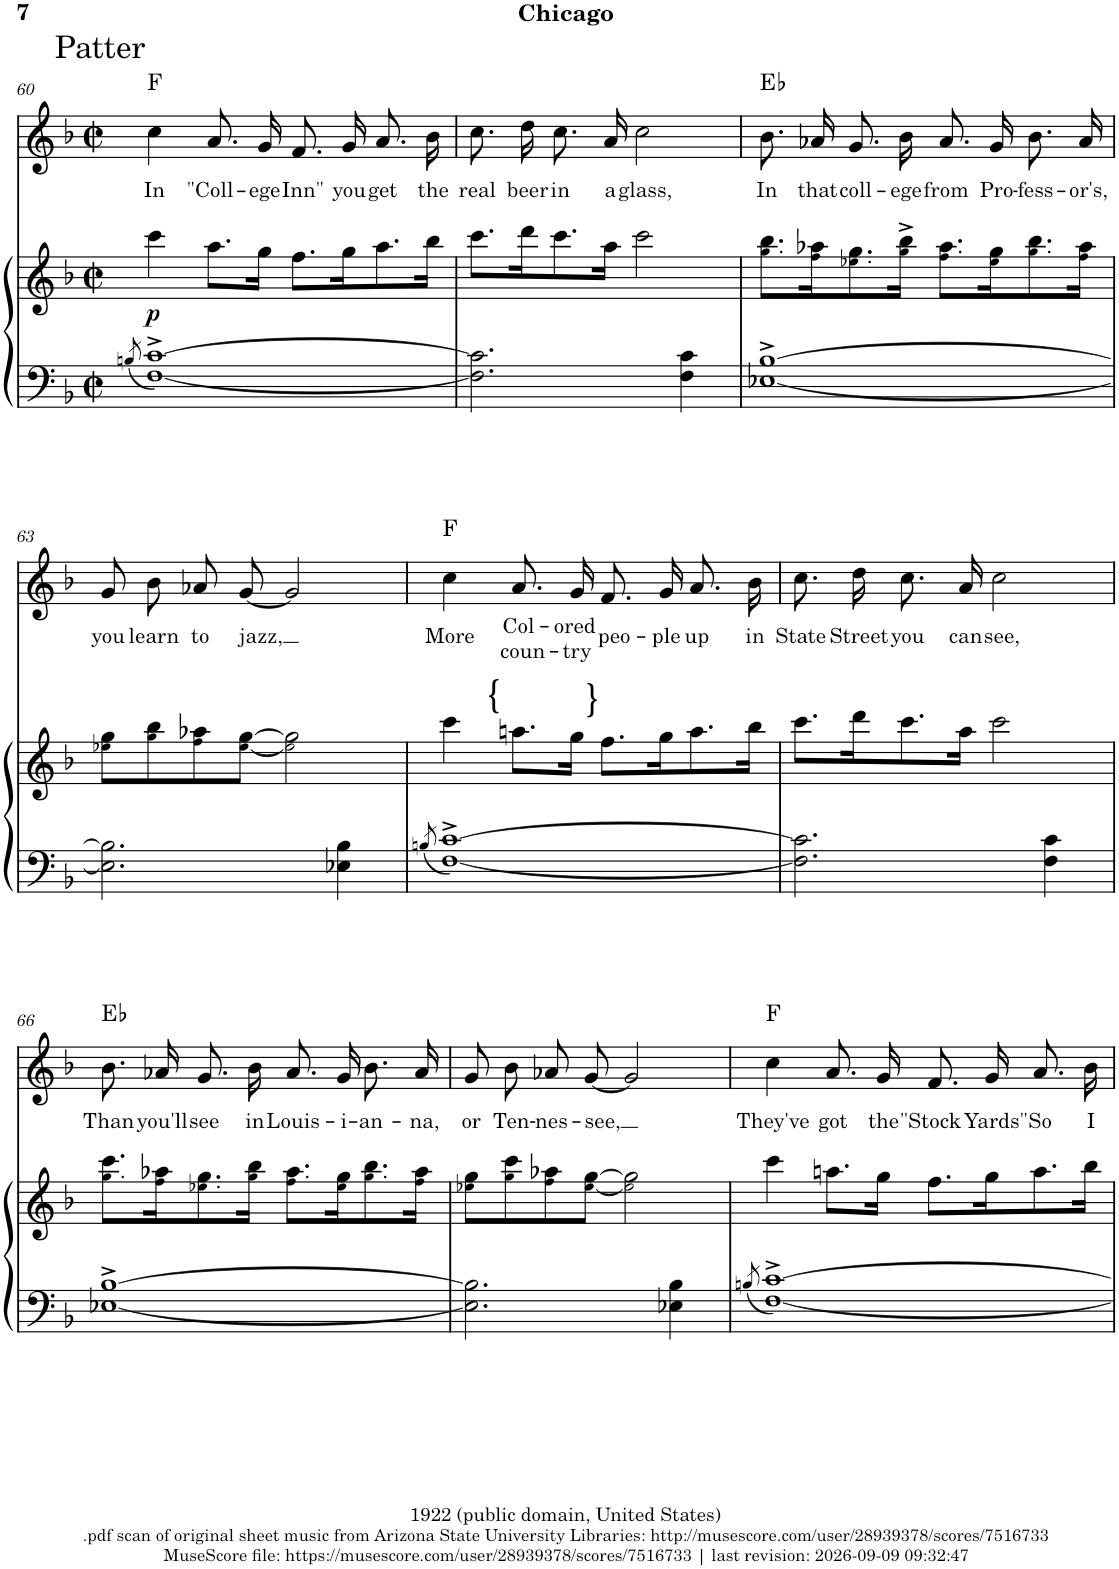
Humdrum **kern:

**kern	**kern	**dynam	**kern	**text	**text	**harte
*part2	*part2	*part2	*part1	*part1	*part1	*part1
*staff3	*staff2	*staff2/3	*staff1	*staff1	*staff1	*
*I"Piano	*	*	*I"Voice	*	*	*
*I'Pno	*	*	*	*	*	*
!!LO:PB:g=z
*clefF4	*clefG2	*	*clefG2	*	*	*
*k[b-]	*k[b-]	*	*k[b-]	*	*	*
*M2/2	*M2/2	*	*M2/2	*	*	*
*met(c|)	*met(c|)	*	*met(c|)	*	*	*
=60	=60	=60	=60	=60	=60	=60
8qBn/	.	.	.	.	.	.
!	!	!	!LO:TX:a:t=Patter	!	!	!
!	!	!LO:DY:b	!	!LO:LY:b	!	!
[1F^ [1c^	4ccc\	p	4cc\	In	.	F:maj
!	!	!	!	!LO:LY:b	!	!
.	8.aa\L	.	8.a/L	"Coll-	.	.
!	!	!	!	!LO:LY:b	!	!
.	16gg\Jk	.	16g/Jk	-ege	.	.
!	!	!	!	!LO:LY:b	!	!
.	8.ff\L	.	8.f/L	Inn"	.	.
!	!	!	!	!LO:LY:b	!	!
.	16gg\K	.	16g/K	you	.	.
!	!	!	!	!LO:LY:b	!	!
.	8.aa\	.	8.a/	get	.	.
!	!	!	!	!LO:LY:b	!	!
.	16bb-\Jk	.	16b-/Jk	the	.	.
=61	=61	=61	=61	=61	=61	=61
!	!	!	!	!LO:LY:b	!	!
2.F\] 2.c\]	8.ccc\L	.	8.cc\L	real	.	.
!	!	!	!	!LO:LY:b	!	!
.	16ddd\K	.	16dd\K	beer	.	.
!	!	!	!	!LO:LY:b	!	!
.	8.ccc\	.	8.cc\	in	.	.
!	!	!	!	!LO:LY:b	!	!
.	16aa\Jk	.	16a\Jk	a	.	.
!	!	!	!	!LO:LY:b	!	!
.	2ccc\	.	2cc\	glass,	.	.
4F\ 4c\	.	.	.	.	.	.
=62	=62	=62	=62	=62	=62	=62
!	!	!	!	!LO:LY:b	!	!
[1E-X^ [1B-^	8.gg!\ 8.bb-\L	.	8.b-\L	In	.	Eb:maj
!	!	!	!	!LO:LY:b	!	!
.	16ff!\ 16aa-X\K	.	16a-X\K	that	.	.
!	!	!	!	!LO:LY:b	!	!
.	8.ee-X!\ 8.gg\	.	8.g\	coll-	.	.
!	!	!	!	!LO:LY:b	!	!
.	16gg!\^ 16bb-\^Jk	.	16b-\Jk	-ege	.	.
!	!	!	!	!LO:LY:b	!	!
.	8.ff!\ 8.aa-\L	.	8.a-/L	from	.	.
!	!	!	!	!LO:LY:b	!	!
.	16ee-!\ 16gg\K	.	16g/K	Pro-	.	.
!	!	!	!	!LO:LY:b	!	!
.	8.gg!\ 8.bb-\	.	8.b-/	-fess-	.	.
!	!	!	!	!LO:LY:b	!	!
.	16ff!\ 16aa-\Jk	.	16a-/Jk	-or's,	.	.
!!LO:LB:g=z
=63	=63	=63	=63	=63	=63	=63
!	!	!	!	!LO:LY:b	!	!
2.E-\] 2.B-\]	8ee-X!\ 8gg\L	.	8g/L	you	.	.
!	!	!	!	!LO:LY:b	!	!
.	8gg!\ 8bb-\	.	8b-/	learn	.	.
!	!	!	!	!LO:LY:b	!	!
.	8ff!\ 8aa-X\	.	8a-X/	to	.	.
!	!	!	!	!LO:LY:b	!	!
.	[8ee-!\ [8gg\J	.	[8g/J	jazz,	.	.
.	2ee-!\] 2gg\]	.	2g/]	.	.	.
4E-X\ 4B-\	.	.	.	.	.	.
=64	=64	=64	=64	=64	=64	=64
8qBn/	.	.	.	.	.	.
!	!	!	!	!LO:LY:b	!	!
[1F^ [1c^	4ccc\	.	4cc\	More	.	F:maj
!	!	!	!LO:TX:b:t={	!	!	!
!	!	!	!	!LO:LY:b	!LO:LY:b	!
.	8.aan\L	.	8.a/L	Col-	coun-	.
!	!	!	!	!LO:LY:b	!LO:LY:b	!
.	16gg\Jk	.	16g/Jk	-ored	-try	.
!	!	!	!LO:TX:b:t=}	!	!	!
!	!	!	!	!LO:LY:b	!	!
.	8.ff\L	.	8.f/L	peo-	.	.
!	!	!	!	!LO:LY:b	!	!
.	16gg\K	.	16g/K	-ple	.	.
!	!	!	!	!LO:LY:b	!	!
.	8.aa\	.	8.a/	up	.	.
!	!	!	!	!LO:LY:b	!	!
.	16bb-\Jk	.	16b-/Jk	in	.	.
=65	=65	=65	=65	=65	=65	=65
!	!	!	!	!LO:LY:b	!	!
2.F\] 2.c\]	8.ccc\L	.	8.cc\L	State	.	.
!	!	!	!	!LO:LY:b	!	!
.	16ddd\K	.	16dd\K	Street	.	.
!	!	!	!	!LO:LY:b	!	!
.	8.ccc\	.	8.cc\	you	.	.
!	!	!	!	!LO:LY:b	!	!
.	16aa\Jk	.	16a\Jk	can	.	.
!	!	!	!	!LO:LY:b	!	!
.	2ccc\	.	2cc\	see,	.	.
4F\ 4c\	.	.	.	.	.	.
!!LO:LB:g=z
=66	=66	=66	=66	=66	=66	=66
!	!	!	!	!LO:LY:b	!	!
[1E-X^ [1B-^	8.gg!\ 8.ccc\L	.	8.b-\L	Than	.	Eb:maj
!	!	!	!	!LO:LY:b	!	!
.	16ff!\ 16aa-X\K	.	16a-X\K	you'll	.	.
!	!	!	!	!LO:LY:b	!	!
.	8.ee-X!\ 8.gg\	.	8.g\	see	.	.
!	!	!	!	!LO:LY:b	!	!
.	16gg!\ 16bb-\Jk	.	16b-\Jk	in	.	.
!	!	!	!	!LO:LY:b	!	!
.	8.ff!\ 8.aa-\L	.	8.a-/L	Louis-	.	.
!	!	!	!	!LO:LY:b	!	!
.	16ee-!\ 16gg\K	.	16g/K	-i-	.	.
!	!	!	!	!LO:LY:b	!	!
.	8.gg!\ 8.bb-\	.	8.b-/	-an-	.	.
!	!	!	!	!LO:LY:b	!	!
.	16ff!\ 16aa-\Jk	.	16a-/Jk	-na,	.	.
=67	=67	=67	=67	=67	=67	=67
!	!	!	!	!LO:LY:b	!	!
2.E-\] 2.B-\]	8ee-X!\ 8gg\L	.	8g/L	or	.	.
!	!	!	!	!LO:LY:b	!	!
.	8gg!\ 8ccc\	.	8b-/	Ten-	.	.
!	!	!	!	!LO:LY:b	!	!
.	8ff!\ 8aa-X\	.	8a-X/	-nes-	.	.
!	!	!	!	!LO:LY:b	!	!
.	[8ee-!\ [8gg\J	.	[8g/J	-see,	.	.
.	2ee-!\] 2gg\]	.	2g/]	.	.	.
4E-X\ 4B-\	.	.	.	.	.	.
=68	=68	=68	=68	=68	=68	=68
8qBn/	.	.	.	.	.	.
!	!	!	!	!LO:LY:b	!	!
[1F^ [1c^	4ccc\	.	4cc\	They've	.	F:maj
!	!	!	!	!LO:LY:b	!	!
.	8.aan\L	.	8.a/L	got	.	.
!	!	!	!	!LO:LY:b	!	!
.	16gg\Jk	.	16g/Jk	the	.	.
!	!	!	!	!LO:LY:b	!	!
.	8.ff\L	.	8.f/L	"Stock	.	.
!	!	!	!	!LO:LY:b	!	!
.	16gg\K	.	16g/K	Yards"	.	.
!	!	!	!	!LO:LY:b	!	!
.	8.aa\	.	8.a/	So	.	.
!	!	!	!	!LO:LY:b	!	!
.	16bb-\Jk	.	16b-/Jk	I	.	.
=	=	=	=	=	=	=
*-	*-	*-	*-	*-	*-	*-
